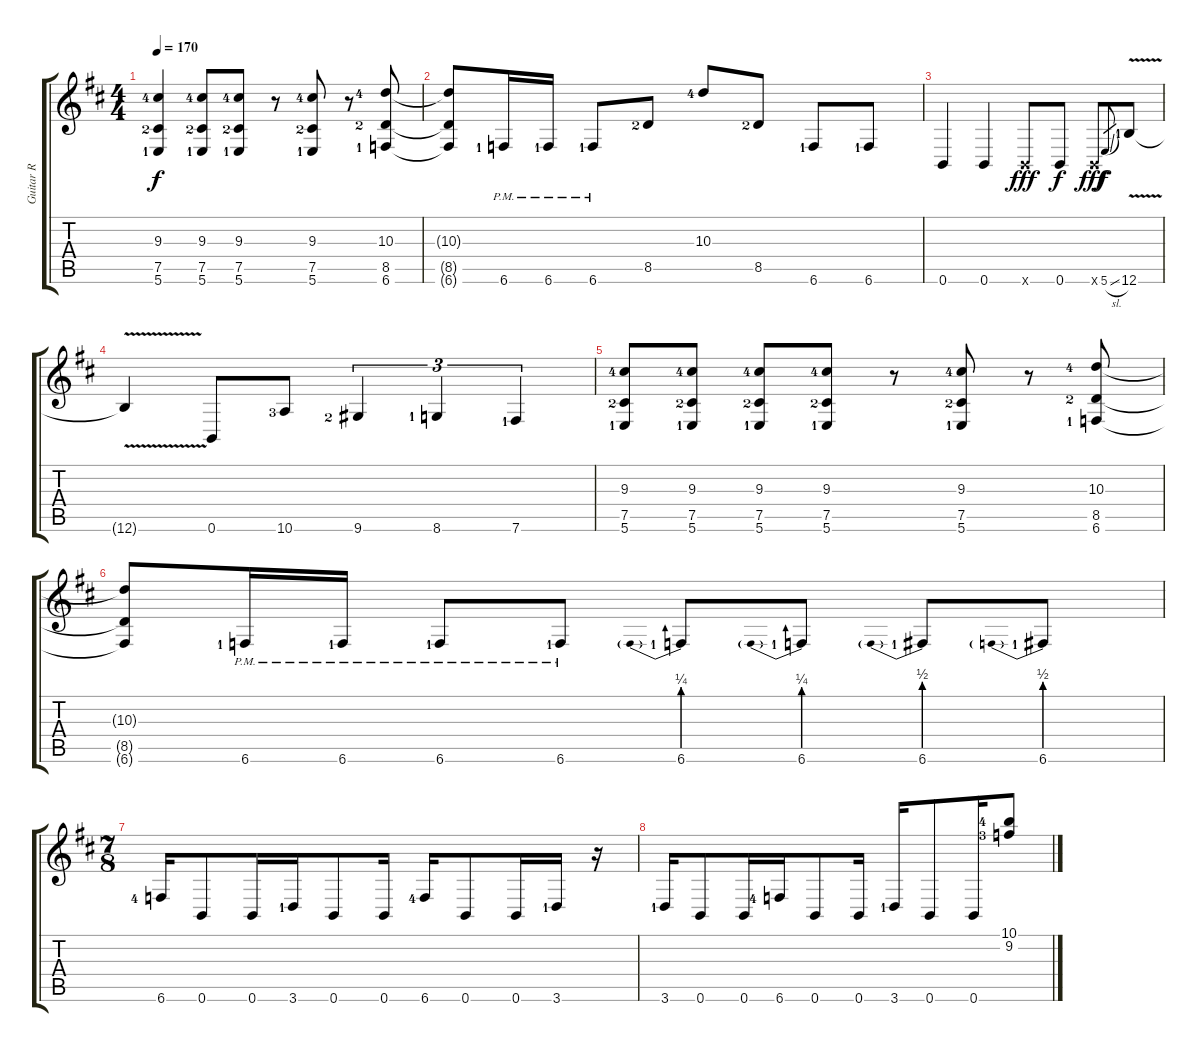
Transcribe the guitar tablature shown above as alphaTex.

\track ("Guitar R" "Guitar R") {instrument distortionguitar}
\staff {score tabs}
\tuning (Db4 Ab3 E3 B2 Gb2 B1) {hide}
\ts (4 4)
\tempo 170
\clef g2
\ks bminor
(9.3{lf 5} 7.5{lf 3} 5.6{lf 2}).4{dy f} (9.3{lf 5} 7.5{lf 3} 5.6{lf 2}).8 (9.3{lf 5} 7.5{lf 3} 5.6{lf 2}).8 r.8 (9.3{lf 5} 7.5{lf 3} 5.6{lf 2}).8 r.8 (10.3{lf 5} 8.5{lf 3} 6.6{lf 2}).8 |
(10.3{t} 8.5{t} 6.6{t}).8 6.6{pm lf 2}.16 6.6{pm lf 2}.16 6.6{pm lf 2}.8 8.5{lf 3}.8 10.3{lf 5}.8 8.5{lf 3}.8 6.6{lf 2}.8 6.6{lf 2}.8 |
0.6.4 0.6.4 0.6{x}.8{dy fff} 0.6.8{dy f} 0.6{x}.8{dy fff} 5.6{sl}.8{gr dy f} 12.6{v lf 2}.8 |
12.6{t}.4 0.6.8 10.6{lf 4}.8 9.6{lf 3}.4{tu (3 2)} 8.6{lf 2}.4{tu (3 2)} 7.6{lf 2}.4{tu (3 2)} |
(9.3{lf 5} 7.5{lf 3} 5.6{lf 2}).8 (9.3{lf 5} 7.5{lf 3} 5.6{lf 2}).8 (9.3{lf 5} 7.5{lf 3} 5.6{lf 2}).8 (9.3{lf 5} 7.5{lf 3} 5.6{lf 2}).8 r.8 (9.3{lf 5} 7.5{lf 3} 5.6{lf 2}).8 r.8 (10.3{lf 5} 8.5{lf 3} 6.6{lf 2}).8 |
(10.3{t} 8.5{t} 6.6{t}).8 6.6{pm lf 2}.16 6.6{pm lf 2}.16 6.6{pm lf 2}.8 6.6{pm lf 2}.8 6.6{be (prebend 0 1 60 1) lf 2}.8 6.6{be (prebend 0 1 60 1) lf 2}.8 6.6{be (prebend 0 2 60 2) lf 2}.8 6.6{be (prebend 0 2 60 2) lf 2}.8 |
\ts (7 8)
6.6{lf 5}.16 0.6.8 0.6.16 3.6{lf 2}.16 0.6.8 0.6.16 6.6{lf 5}.16 0.6.8 0.6.16 3.6{lf 2}.16 r.16 |
3.6{lf 2}.16 0.6.8 0.6.16 6.6{lf 5}.16 0.6.8 0.6.16 3.6{lf 2}.16 0.6.8 0.6.16 (10.1{lf 5} 9.2{lf 4}).8
